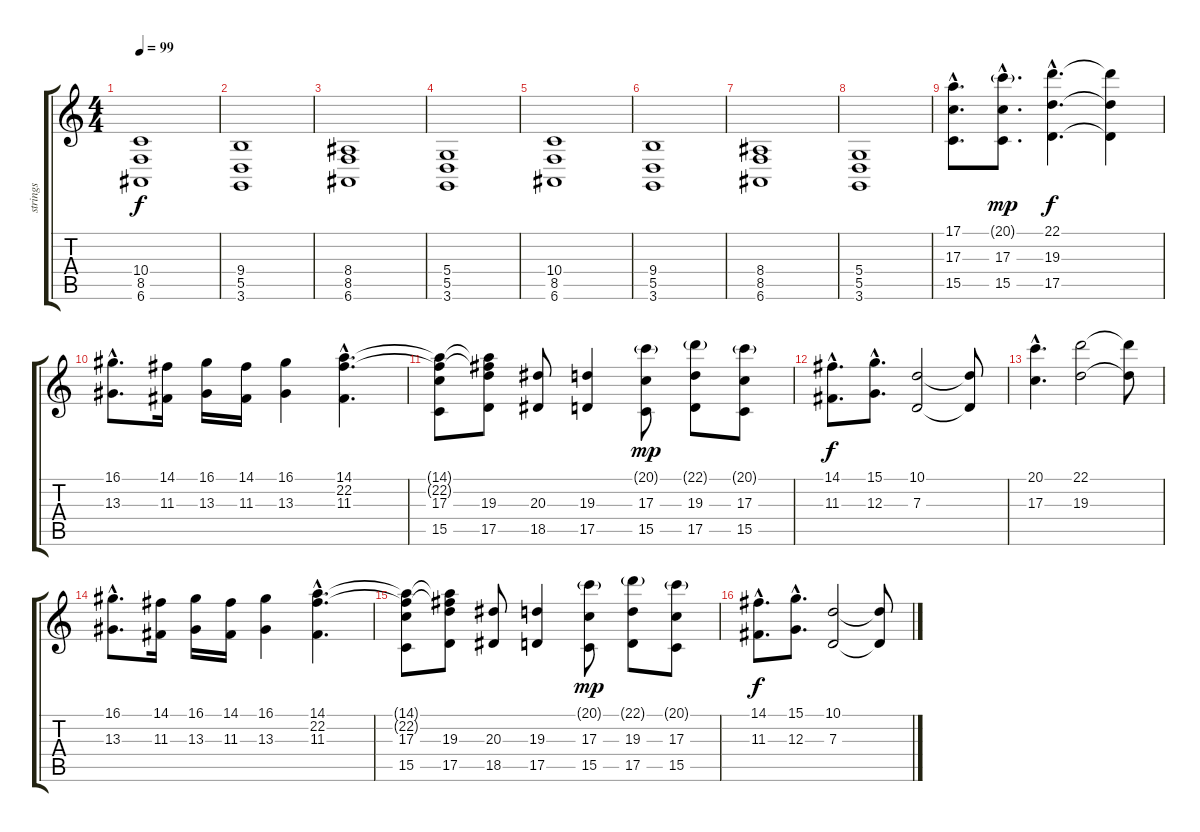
\track ("strings" "strings") {instrument stringensemble1}
\staff {score tabs}
\tuning (E4 B3 G3 D3 A2 E2) {hide}
\ts (4 4)
\tempo 99
\clef g2
\ks c
(10.4 8.5 6.6).1{dy f} |
(9.4 5.5 3.6).1 |
(8.4 8.5 6.6).1 |
(5.4 5.5 3.6).1 |
(10.4 8.5 6.6).1 |
(9.4 5.5 3.6).1 |
(8.4 8.5 6.6).1 |
(5.4 5.5 3.6).1 |
(17.1{hac} 17.3{hac} 15.5{hac}).8{d} (20.1{g hac} 17.3{hac} 15.5{hac}).8{d dy mp} (22.1{hac} 19.3{hac} 17.5{hac}).4{d dy f} (22.1{t} 19.3{t} 17.5{t}).4 |
(16.1{hac} 13.3{hac}).8{d} (14.1 11.3).16 (16.1 13.3).16 (14.1 11.3).16 (16.1 13.3).4 (14.1{hac} 22.2{hac} 11.3{hac}).4{d} |
(14.1{t} 22.2{t} 17.3 15.5).8 (14.1{t} 22.2{t} 19.3 17.5).8 (20.3 18.5).8 (19.3 17.5).4 (20.1{g} 17.3 15.5).8{dy mp} (22.1{g} 19.3 17.5).8 (20.1{g} 17.3 15.5).8 |
(14.1{hac} 11.3{hac}).8{d dy f} (15.1{hac} 12.3{hac}).8{d} (10.1 7.3).2 (10.1{t} 7.3{t}).8 |
(20.1{hac} 17.3{hac}).4{d} (22.1 19.3).2 (22.1{t} 19.3{t}).8 |
(16.1{hac} 13.3{hac}).8{d} (14.1 11.3).16 (16.1 13.3).16 (14.1 11.3).16 (16.1 13.3).4 (14.1{hac} 22.2{hac} 11.3{hac}).4{d} |
(14.1{t} 22.2{t} 17.3 15.5).8 (14.1{t} 22.2{t} 19.3 17.5).8 (20.3 18.5).8 (19.3 17.5).4 (20.1{g} 17.3 15.5).8{dy mp} (22.1{g} 19.3 17.5).8 (20.1{g} 17.3 15.5).8 |
(14.1{hac} 11.3{hac}).8{d dy f} (15.1{hac} 12.3{hac}).8{d} (10.1 7.3).2 (10.1{t} 7.3{t}).8
